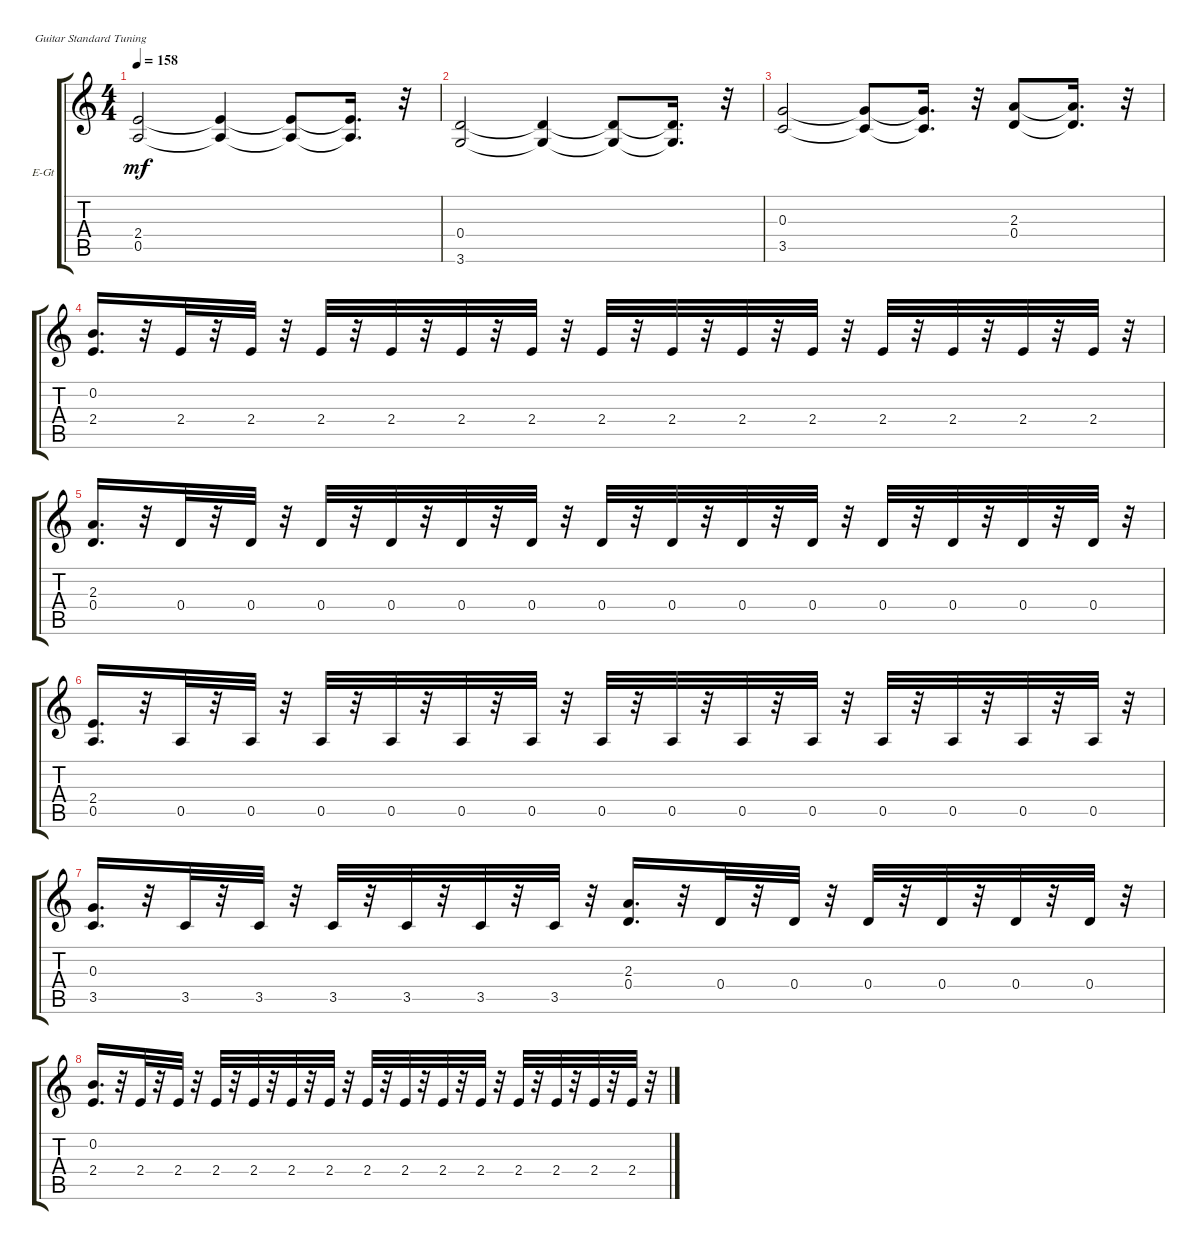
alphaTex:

\bracketExtendMode groupsimilarinstruments
\firstSystemTrackNameOrientation horizontal
\otherSystemsTrackNameOrientation horizontal
\track ("" "E-Gt") {instrument electricguitarclean}
\staff {score tabs}
\tuning (E4 B3 G3 D3 A2 E2)
\ts (4 4)
\tempo 158
\clef g2
\ks c
(2.4 0.5).2{dy mf} (2.4{t} 0.5{t}).4 (2.4{t} 0.5{t}).8 (2.4{t} 0.5{t}).16{d} r.32 |
(0.4 3.6).2 (0.4{t} 3.6{t}).4 (0.4{t} 3.6{t}).8 (0.4{t} 3.6{t}).16{d} r.32 |
(0.3 3.5).2 (0.3{t} 3.5{t}).8 (0.3{t} 3.5{t}).16{d} r.32 (2.3 0.4).8 (2.3{t} 0.4{t}).16{d} r.32 |
(0.2 2.4).16{d} r.32 2.4.32 r.32 2.4.32 r.32 2.4.32 r.32 2.4.32 r.32 2.4.32 r.32 2.4.32 r.32 2.4.32 r.32 2.4.32 r.32 2.4.32 r.32 2.4.32 r.32 2.4.32 r.32 2.4.32 r.32 2.4.32 r.32 2.4.32 r.32 |
(2.3 0.4).16{d} r.32 0.4.32 r.32 0.4.32 r.32 0.4.32 r.32 0.4.32 r.32 0.4.32 r.32 0.4.32 r.32 0.4.32 r.32 0.4.32 r.32 0.4.32 r.32 0.4.32 r.32 0.4.32 r.32 0.4.32 r.32 0.4.32 r.32 0.4.32 r.32 |
(2.4 0.5).16{d} r.32 0.5.32 r.32 0.5.32 r.32 0.5.32 r.32 0.5.32 r.32 0.5.32 r.32 0.5.32 r.32 0.5.32 r.32 0.5.32 r.32 0.5.32 r.32 0.5.32 r.32 0.5.32 r.32 0.5.32 r.32 0.5.32 r.32 0.5.32 r.32 |
(0.3 3.5).16{d} r.32 3.5.32 r.32 3.5.32 r.32 3.5.32 r.32 3.5.32 r.32 3.5.32 r.32 3.5.32 r.32 (2.3 0.4).16{d} r.32 0.4.32 r.32 0.4.32 r.32 0.4.32 r.32 0.4.32 r.32 0.4.32 r.32 0.4.32 r.32 |
(0.2 2.4).16{d} r.32 2.4.32 r.32 2.4.32 r.32 2.4.32 r.32 2.4.32 r.32 2.4.32 r.32 2.4.32 r.32 2.4.32 r.32 2.4.32 r.32 2.4.32 r.32 2.4.32 r.32 2.4.32 r.32 2.4.32 r.32 2.4.32 r.32 2.4.32 r.32
